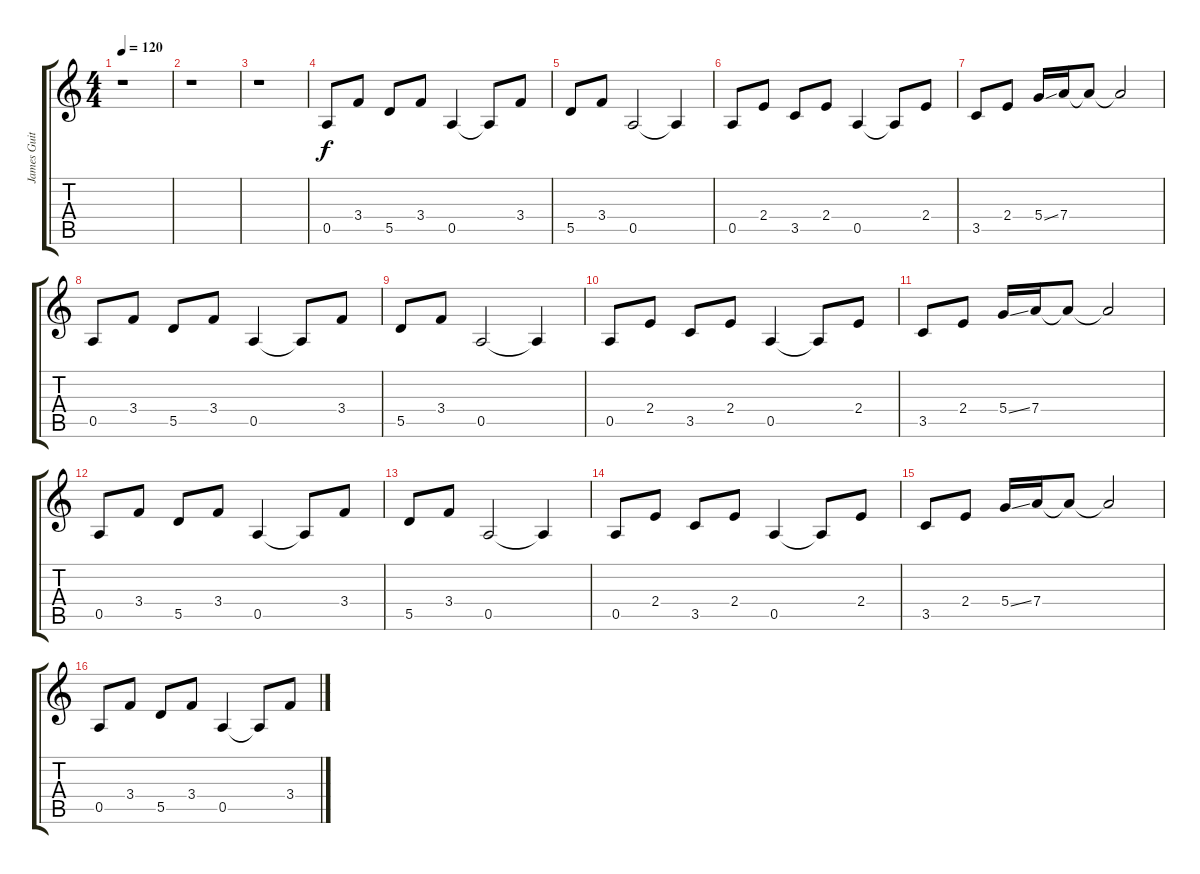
\track ("James Guitar" "James Guit") {instrument distortionguitar}
\staff {score tabs}
\tuning (E4 B3 G3 D3 A2 E2) {hide}
\ts (4 4)
\tempo 120
\clef g2
\ks c
r.1{dy f} |
r.1 |
r.1 |
0.5.8 3.4.8 5.5.8 3.4.8 0.5.4 0.5{t}.8 3.4.8 |
5.5.8 3.4.8 0.5.2 0.5{t}.4 |
0.5.8 2.4.8 3.5.8 2.4.8 0.5.4 0.5{t}.8 2.4.8 |
3.5.8 2.4.8 5.4{ss}.16 7.4.16 7.4{t}.8 7.4{t}.2 |
0.5.8 3.4.8 5.5.8 3.4.8 0.5.4 0.5{t}.8 3.4.8 |
5.5.8 3.4.8 0.5.2 0.5{t}.4 |
0.5.8 2.4.8 3.5.8 2.4.8 0.5.4 0.5{t}.8 2.4.8 |
3.5.8 2.4.8 5.4{ss}.16 7.4.16 7.4{t}.8 7.4{t}.2 |
0.5.8 3.4.8 5.5.8 3.4.8 0.5.4 0.5{t}.8 3.4.8 |
5.5.8 3.4.8 0.5.2 0.5{t}.4 |
0.5.8 2.4.8 3.5.8 2.4.8 0.5.4 0.5{t}.8 2.4.8 |
3.5.8 2.4.8 5.4{ss}.16 7.4.16 7.4{t}.8 7.4{t}.2 |
0.5.8 3.4.8 5.5.8 3.4.8 0.5.4 0.5{t}.8 3.4.8
